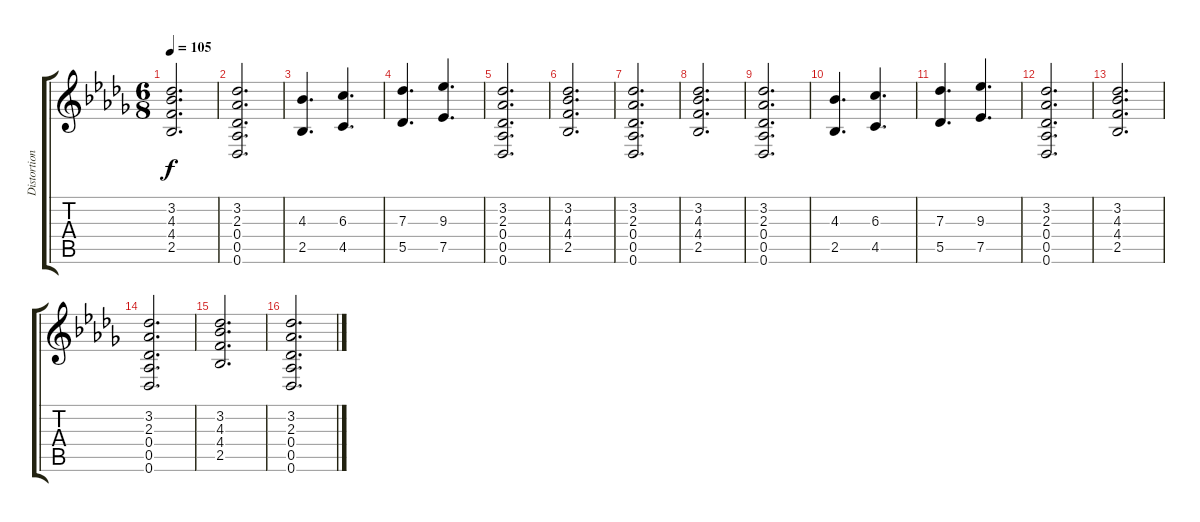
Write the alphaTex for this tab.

\track ("Distortion" "Distortion") {instrument overdrivenguitar}
\staff {score tabs}
\tuning (Eb4 Bb3 Gb3 Db3 Ab2 Db2) {hide}
\ts (6 8)
\tempo 105
\clef g2
\ks db
(3.2 4.3 4.4 2.5).2{d dy f} |
(3.2 2.3 0.4 0.5 0.6).2{d} |
(4.3 2.5).4{d} (6.3 4.5).4{d} |
(7.3 5.5).4{d} (9.3 7.5).4{d} |
(3.2 2.3 0.4 0.5 0.6).2{d} |
(3.2 4.3 4.4 2.5).2{d} |
(3.2 2.3 0.4 0.5 0.6).2{d} |
(3.2 4.3 4.4 2.5).2{d} |
(3.2 2.3 0.4 0.5 0.6).2{d} |
(4.3 2.5).4{d} (6.3 4.5).4{d} |
(7.3 5.5).4{d} (9.3 7.5).4{d} |
(3.2 2.3 0.4 0.5 0.6).2{d} |
(3.2 4.3 4.4 2.5).2{d} |
(3.2 2.3 0.4 0.5 0.6).2{d} |
(3.2 4.3 4.4 2.5).2{d} |
(3.2 2.3 0.4 0.5 0.6).2{d}
